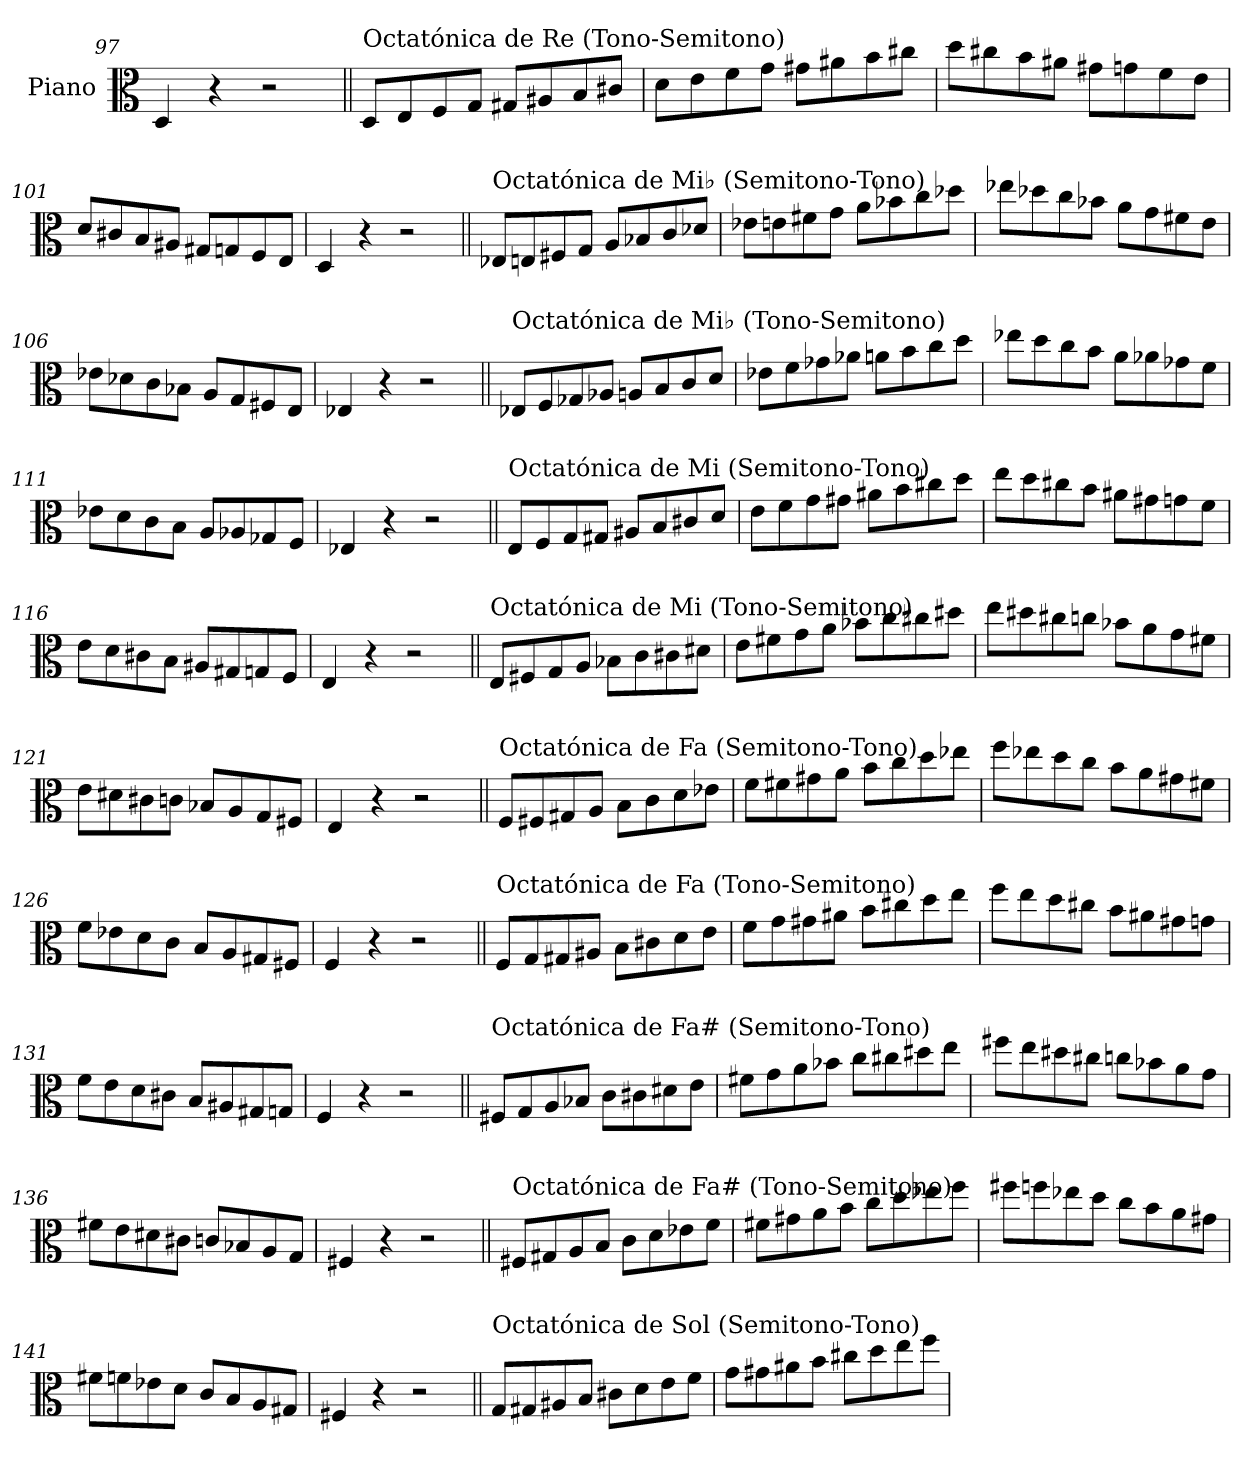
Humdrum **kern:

**kern
*part1
*staff1
*I"Piano
*I'Pno.
*clefC3
*k[]
=97
4D/
4r
2r
!!LO:LB:g=z
=98||
!LO:TX:a:t=Octatónica de Re (Tono-Semitono)
8D/L
8E/
8F/
8G/J
8G#X/L
8A#X/
8B/
8c#X/J
=99
8d\L
8e\
8f\
8g\J
8g#X\L
8a#X\
8b\
8cc#X\J
=100
8dd\L
8cc#X\
8b\
8a#X\J
8g#X\L
8gn\
8f\
8e\J
=101
8d/L
8c#X/
8B/
8A#X/J
8G#X/L
8Gn/
8F/
8E/J
=102
4D/
4r
2r
!!LO:LB:g=z
=103||
!LO:TX:a:t=Octatónica de Mi♭ (Semitono-Tono)
8E-X/L
8En/
8F#X/
8G/J
8A/L
8B-X/
8c/
8d-X/J
=104
8e-X\L
8en\
8f#X\
8g\J
8a\L
8b-X\
8cc\
8dd-X\J
=105
8ee-X\L
8dd-X\
8cc\
8b-X\J
8a\L
8g\
8f#X\
8e\J
=106
8e-X\L
8d-X\
8c\
8B-X\J
8A/L
8G/
8F#X/
8E/J
=107
4E-X/
4r
2r
!!LO:LB:g=z
=108||
!LO:TX:a:t=Octatónica de Mi♭ (Tono-Semitono)
8E-X/L
8F/
8G-X/
8A-X/J
8An/L
8B/
8c/
8d/J
=109
8e-X\L
8f\
8g-X\
8a-X\J
8an\L
8b\
8cc\
8dd\J
=110
8ee-X\L
8dd\
8cc\
8b\J
8a\L
8a-X\
8g-X\
8f\J
=111
8e-X\L
8d\
8c\
8B\J
8A/L
8A-X/
8G-X/
8F/J
=112
4E-X/
4r
2r
!!LO:PB:g=z
=113||
!LO:TX:a:t=Octatónica de Mi (Semitono-Tono)
8E/L
8F/
8G/
8G#X/J
8A#X/L
8B/
8c#X/
8d/J
=114
8e\L
8f\
8g\
8g#X\J
8a#X\L
8b\
8cc#X\
8dd\J
=115
8ee\L
8dd\
8cc#X\
8b\J
8a#X\L
8g#X\
8gn\
8f\J
=116
8e\L
8d\
8c#X\
8B\J
8A#X/L
8G#X/
8Gn/
8F/J
=117
4E/
4r
2r
!!LO:LB:g=z
=118||
!LO:TX:a:t=Octatónica de Mi (Tono-Semitono)
8E/L
8F#X/
8G/
8A/J
8B-X\L
8c\
8c#X\
8d#X\J
=119
8e\L
8f#X\
8g\
8a\J
8b-X\L
8cc\
8cc#X\
8dd#X\J
=120
8ee\L
8dd#X\
8cc#X\
8ccn\J
8b-X\L
8a\
8g\
8f#X\J
=121
8e\L
8d#X\
8c#X\
8cn\J
8B-X/L
8A/
8G/
8F#X/J
=122
4E/
4r
2r
!!LO:LB:g=z
=123||
!LO:TX:a:t=Octatónica de Fa (Semitono-Tono)
8F/L
8F#X/
8G#X/
8A/J
8B\L
8c\
8d\
8e-X\J
=124
8f\L
8f#X\
8g#X\
8a\J
8b\L
8cc\
8dd\
8ee-X\J
=125
8ff\L
8ee-X\
8dd\
8cc\J
8b\L
8a\
8g#X\
8f#X\J
=126
8f\L
8e-X\
8d\
8c\J
8B/L
8A/
8G#X/
8F#X/J
=127
4F/
4r
2r
!!LO:LB:g=z
=128||
!LO:TX:a:t=Octatónica de Fa (Tono-Semitono)
8F/L
8G/
8G#X/
8A#X/J
8B\L
8c#X\
8d\
8e\J
=129
8f\L
8g\
8g#X\
8a#X\J
8b\L
8cc#X\
8dd\
8ee\J
=130
8ff\L
8ee\
8dd\
8cc#X\J
8b\L
8a#X\
8g#X\
8gn\J
=131
8f\L
8e\
8d\
8c#X\J
8B/L
8A#X/
8G#X/
8Gn/J
=132
4F/
4r
2r
!!LO:LB:g=z
=133||
!LO:TX:a:t=Octatónica de Fa# (Semitono-Tono)
8F#X/L
8G/
8A/
8B-X/J
8c\L
8c#X\
8d#X\
8e\J
=134
8f#X\L
8g\
8a\
8b-X\J
8cc\L
8cc#X\
8dd#X\
8ee\J
=135
8ff#X\L
8ee\
8dd#X\
8cc#X\J
8ccn\L
8b-X\
8a\
8g\J
=136
8f#X\L
8e\
8d#X\
8c#X\J
8cn/L
8B-X/
8A/
8G/J
=137
4F#X/
4r
2r
!!LO:LB:g=z
=138||
!LO:TX:a:t=Octatónica de Fa# (Tono-Semitono)
8F#X/L
8G#X/
8A/
8B/J
8c\L
8d\
8e-X\
8f\J
=139
8f#X\L
8g#X\
8a\
8b\J
8cc\L
8dd\
8ee-X\
8ff\J
=140
8ff#X\L
8ffn\
8ee-X\
8dd\J
8cc\L
8b\
8a\
8g#X\J
=141
8f#X\L
8fn\
8e-X\
8d\J
8c/L
8B/
8A/
8G#X/J
=142
4F#X/
4r
2r
!!LO:LB:g=z
=143||
!LO:TX:a:t=Octatónica de Sol (Semitono-Tono)
8G/L
8G#X/
8A#X/
8B/J
8c#X\L
8d\
8e\
8f\J
=144
8g\L
8g#X\
8a#X\
8b\J
8cc#X\L
8dd\
8ee\
8ff\J
=
*-
